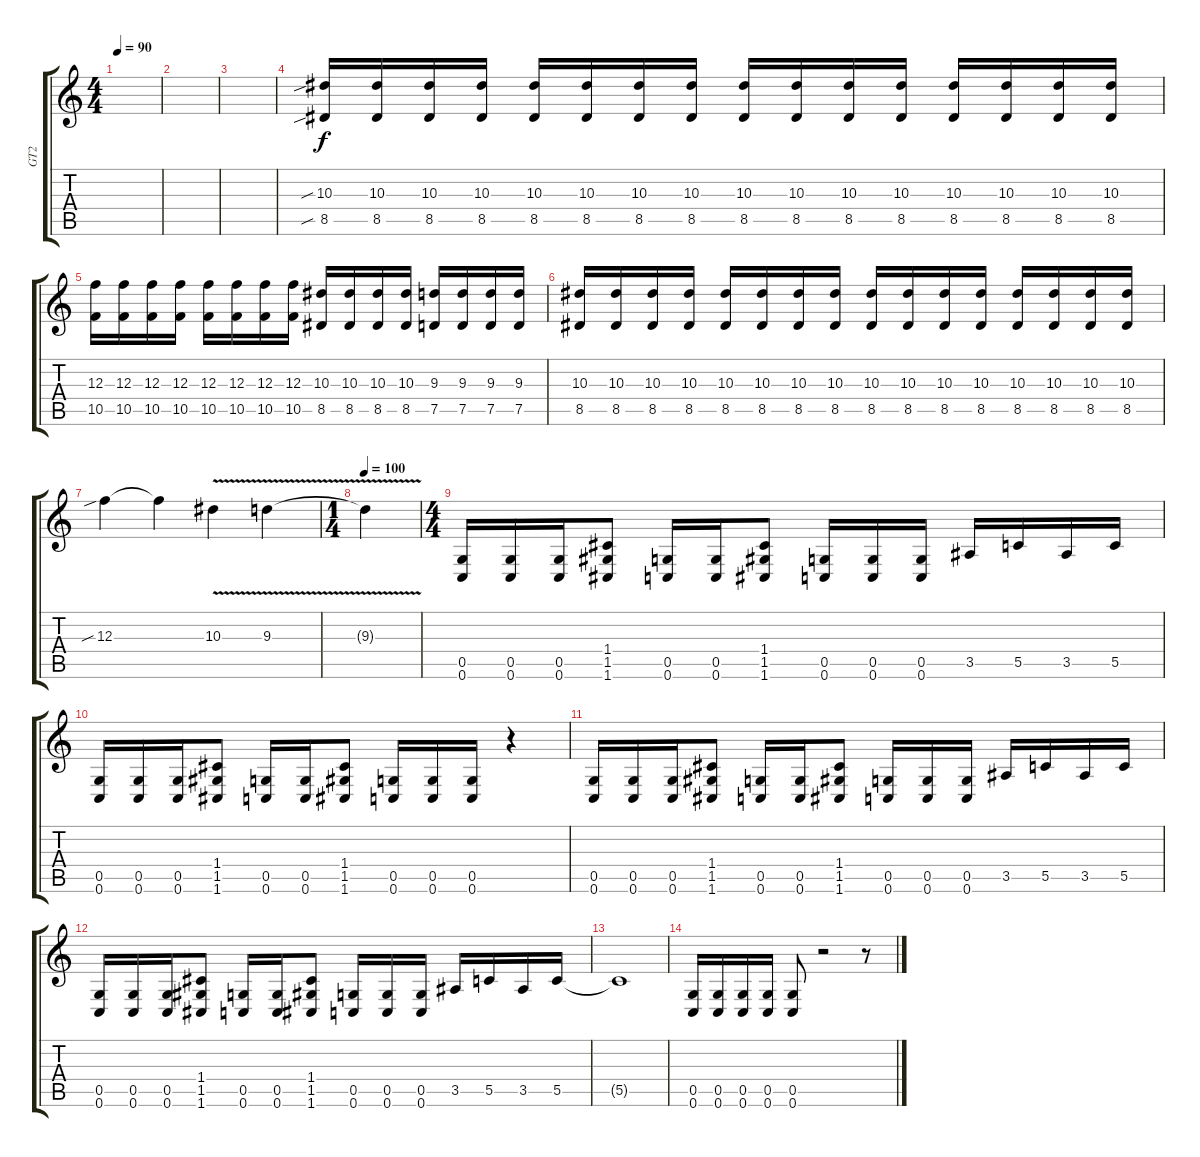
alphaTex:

\track ("GT2" "GT2") {instrument distortionguitar}
\staff {score tabs}
\tuning (D4 A3 F3 C3 G2 C2) {hide}
\ts (4 4)
\tempo 90
\clef g2
\ks c
|
|
|
(10.3{sib} 8.5{sib}).16{instrument distortionguitar} (10.3 8.5).16 (10.3 8.5).16 (10.3 8.5).16 (10.3 8.5).16 (10.3 8.5).16 (10.3 8.5).16 (10.3 8.5).16 (10.3 8.5).16 (10.3 8.5).16 (10.3 8.5).16 (10.3 8.5).16 (10.3 8.5).16 (10.3 8.5).16 (10.3 8.5).16 (10.3 8.5).16 |
(12.3 10.5).16 (12.3 10.5).16 (12.3 10.5).16 (12.3 10.5).16 (12.3 10.5).16 (12.3 10.5).16 (12.3 10.5).16 (12.3 10.5).16 (10.3 8.5).16 (10.3 8.5).16 (10.3 8.5).16 (10.3 8.5).16 (9.3 7.5).16 (9.3 7.5).16 (9.3 7.5).16 (9.3 7.5).16 |
(10.3 8.5).16{instrument distortionguitar} (10.3 8.5).16 (10.3 8.5).16 (10.3 8.5).16 (10.3 8.5).16 (10.3 8.5).16 (10.3 8.5).16 (10.3 8.5).16 (10.3 8.5).16 (10.3 8.5).16 (10.3 8.5).16 (10.3 8.5).16 (10.3 8.5).16 (10.3 8.5).16 (10.3 8.5).16 (10.3 8.5).16 |
12.3{sib}.4 12.3{t}.4 10.3{v}.4 9.3{v}.4 |
\ts (1 4)
\tempo 100
9.3{t}.4 |
\ts (4 4)
(0.5 0.6).16 (0.5 0.6).16 (0.5 0.6).16 (1.4 1.5 1.6).8 (0.5 0.6).16 (0.5 0.6).16 (1.4 1.5 1.6).8 (0.5 0.6).16 (0.5 0.6).16 (0.5 0.6).16 3.5.16 5.5.16 3.5.16 5.5.16 |
(0.5 0.6).16 (0.5 0.6).16 (0.5 0.6).16 (1.4 1.5 1.6).8 (0.5 0.6).16 (0.5 0.6).16 (1.4 1.5 1.6).8 (0.5 0.6).16 (0.5 0.6).16 (0.5 0.6).16 r.4 |
(0.5 0.6).16 (0.5 0.6).16 (0.5 0.6).16 (1.4 1.5 1.6).8 (0.5 0.6).16 (0.5 0.6).16 (1.4 1.5 1.6).8 (0.5 0.6).16 (0.5 0.6).16 (0.5 0.6).16 3.5.16 5.5.16 3.5.16 5.5.16 |
(0.5 0.6).16 (0.5 0.6).16 (0.5 0.6).16 (1.4 1.5 1.6).8 (0.5 0.6).16 (0.5 0.6).16 (1.4 1.5 1.6).8 (0.5 0.6).16 (0.5 0.6).16 (0.5 0.6).16 3.5.16 5.5.16 3.5.16 5.5.16 |
5.5{t}.1 |
(0.5 0.6).16 (0.5 0.6).16 (0.5 0.6).16 (0.5 0.6).16 (0.5 0.6).8 r.2 r.8
